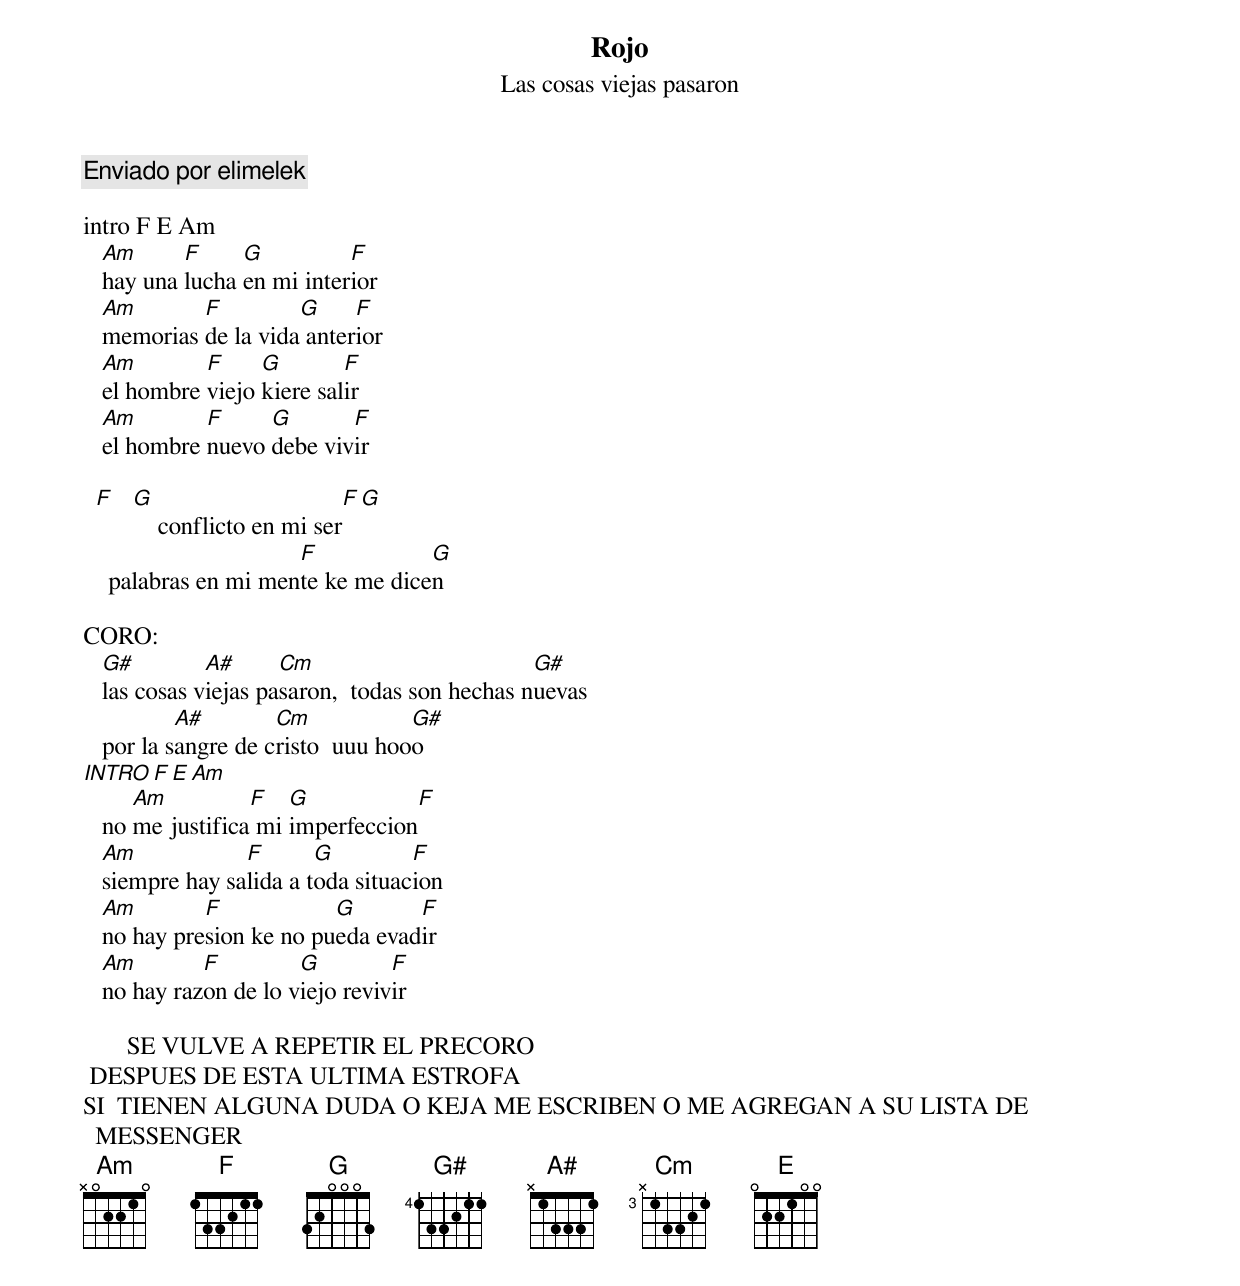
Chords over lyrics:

Rojo
Las cosas viejas pasaron
Enviado por elimelek

intro F E Am
   Am      F     G          F
   hay una lucha en mi interior
   Am       F         G     F
   memorias de la vida anterior
   Am        F     G        F
   el hombre viejo kiere salir
   Am        F     G       F
   el hombre nuevo debe vivir

  F  G                         F  G
         conflicto en mi ser
                      F            G
    palabras en mi mente ke me dicen

CORO:
   G#         A#      Cm                        G#
   las cosas viejas pasaron,  todas son hechas nuevas
           A#        Cm            G#
   por la sangre de cristo  uuu hooo
   INTRO F E Am
      Am          F   G           F
   no me justifica mi imperfeccion
   Am            F       G         F
   siempre hay salida a toda situacion
   Am        F            G       F
   no hay presion ke no pueda evadir
   Am        F         G         F
   no hay razon de lo viejo revivir

       SE VULVE A REPETIR EL PRECORO
 DESPUES DE ESTA ULTIMA ESTROFA
SI  TIENEN ALGUNA DUDA O KEJA ME ESCRIBEN O ME AGREGAN A SU LISTA DE MESSENGER
